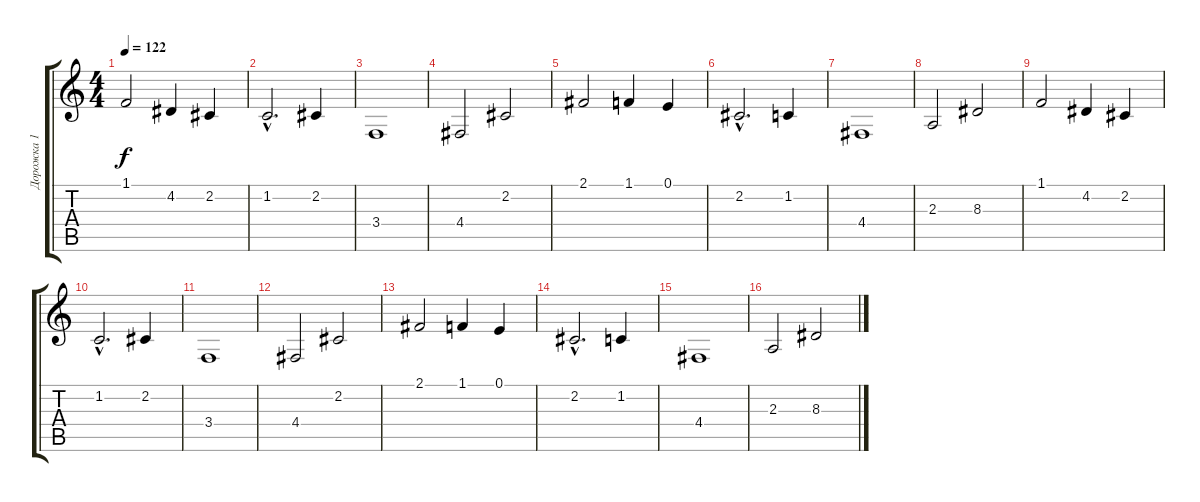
\track ("Дорожка 1" "Дорожка 1") {instrument clarinet}
\staff {score tabs}
\tuning (E4 B3 G3 D3 A2 E2) {hide}
\ts (4 4)
\tempo 122
\clef g2
\ks c
1.1.2{dy f instrument clarinet} 4.2.4 2.2.4 |
1.2{hac}.2{d} 2.2.4 |
3.4.1 |
4.4.2 2.2.2 |
2.1.2 1.1.4 0.1.4 |
2.2{hac}.2{d} 1.2.4 |
4.4.1 |
2.3.2 8.3.2 |
1.1.2 4.2.4 2.2.4 |
1.2{hac}.2{d} 2.2.4 |
3.4.1 |
4.4.2 2.2.2 |
2.1.2 1.1.4 0.1.4 |
2.2{hac}.2{d} 1.2.4 |
4.4.1 |
2.3.2 8.3.2
